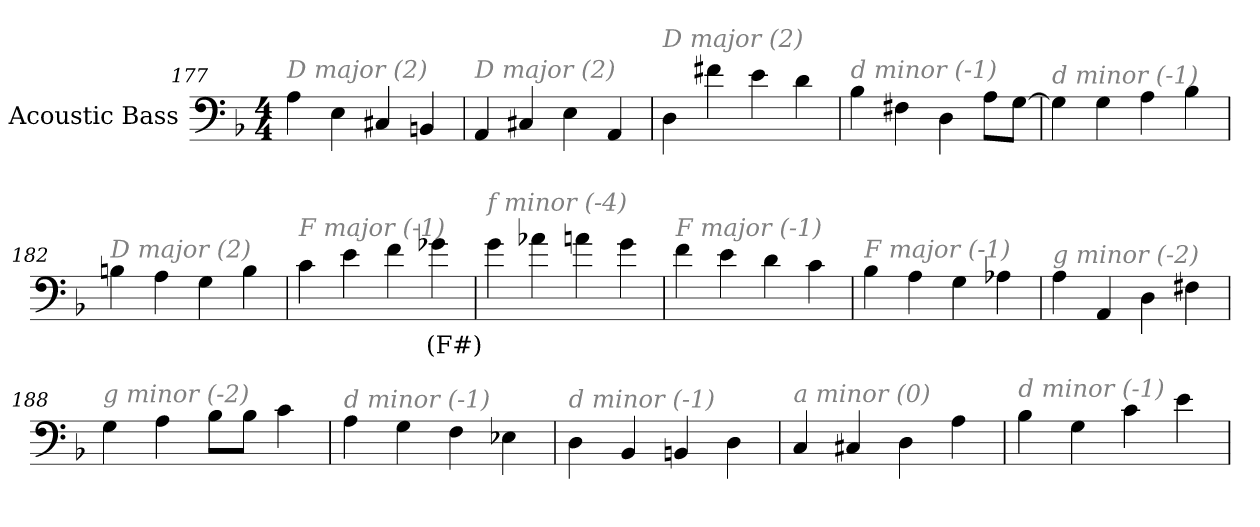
**kern	**text
*part1	*part1
*staff1	*staff1
*I"Acoustic Bass	*
*clefF4	*
*ITrd7c12	*
*k[b-]	*
*F:	*
*M4/4	*
=177	=177
!LO:TX:i:color=#808080:t=D major (2)	!
4AA	.
4EE	.
4CC#X	.
4BBBn	.
=178	=178
!LO:TX:i:color=#808080:t=D major (2)	!
4AAA	.
4CC#X	.
4EE	.
4AAA	.
=179	=179
!LO:TX:i:color=#808080:t=D major (2)	!
4DD	.
4F#X	.
4E	.
4D	.
=180	=180
!LO:TX:i:color=#808080:t=d minor (-1)	!
4BB-	.
4FF#X	.
4DD	.
8AAL	.
[8GGJ	.
=181	=181
!LO:TX:i:color=#808080:t=d minor (-1)	!
4GG]	.
4GG	.
4AA	.
4BB-	.
=182	=182
!LO:TX:i:color=#808080:t=D major (2)	!
4BBn	.
4AA	.
4GG	.
4BB	.
=183	=183
!LO:TX:i:color=#808080:t=F major (-1)	!
4C	.
4E	.
4F	.
4G-Xi	(F#)
=184	=184
!LO:TX:i:color=#808080:t=f minor (-4)	!
4G	.
4A-X	.
4An	.
4G	.
=185	=185
!LO:TX:i:color=#808080:t=F major (-1)	!
4F	.
4E	.
4D	.
4C	.
=186	=186
!LO:TX:i:color=#808080:t=F major (-1)	!
4BB-	.
4AA	.
4GG	.
4AA-X	.
=187	=187
!LO:TX:i:color=#808080:t=g minor (-2)	!
4AA	.
4AAA	.
4DD	.
4FF#X	.
=188	=188
!LO:TX:i:color=#808080:t=g minor (-2)	!
4GG	.
4AA	.
8BB-L	.
8BB-J	.
4C	.
=189	=189
!LO:TX:i:color=#808080:t=d minor (-1)	!
4AA	.
4GG	.
4FF	.
4EE-X	.
=190	=190
!LO:TX:i:color=#808080:t=d minor (-1)	!
4DD	.
4BBB-	.
4BBBn	.
4DD	.
=191	=191
!LO:TX:i:color=#808080:t=a minor (0)	!
4CC	.
4CC#X	.
4DD	.
4AA	.
=192	=192
!LO:TX:i:color=#808080:t=d minor (-1)	!
4BB-	.
4GG	.
4C	.
4E	.
=	=
*-	*-
